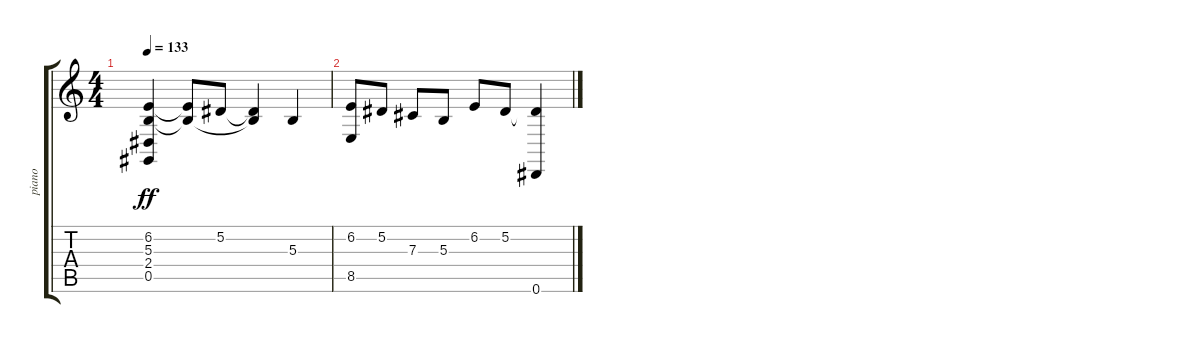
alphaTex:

\track ("piano" "piano") {instrument acousticgrandpiano}
\staff {score tabs}
\tuning (Eb4 Bb3 Gb3 Db3 Ab2 Eb2) {hide}
\ts (4 4)
\tempo 133
\clef g2
\ks c
(6.2 5.3 2.4 0.5).4{dy ff} (6.2{t} 5.3{t}).8 5.2.8 (5.2{t} 5.3{t}).4 5.3.4 |
(6.2 8.5).8 5.2.8 7.3.8 5.3.8 6.2.8 5.2.8 (5.2{t} 0.6).4
